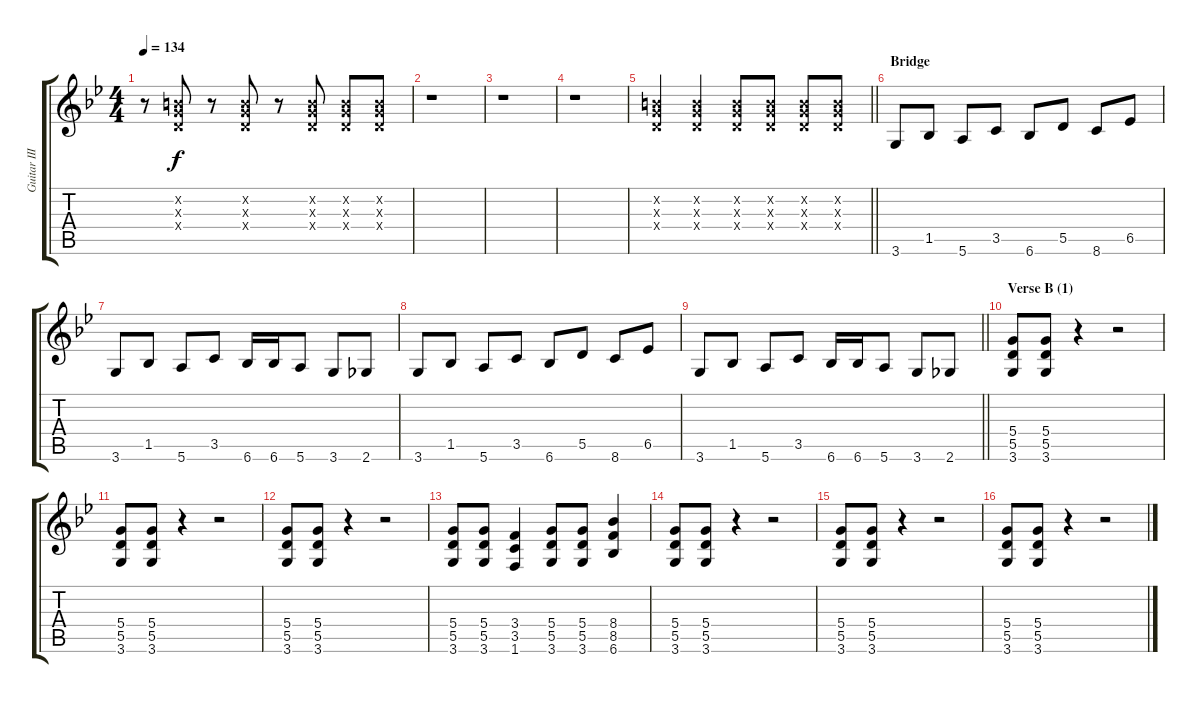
\track ("Guitar III" "Guitar III") {instrument distortionguitar}
\staff {score tabs}
\tuning (E4 B3 G3 D3 A2 E2) {hide}
\ts (4 4)
\tempo 134
\clef g2
\ks gminor
r.8{dy f} (0.2{x} 0.3{x} 0.4{x}).8 r.8 (0.2{x} 0.3{x} 0.4{x}).8 r.8 (0.2{x} 0.3{x} 0.4{x}).8 (0.2{x} 0.3{x} 0.4{x}).8 (0.2{x} 0.3{x} 0.4{x}).8 |
r.1 |
r.1 |
r.1 |
\barLineRight lightlight
(0.2{x} 0.3{x} 0.4{x}).4 (0.2{x} 0.3{x} 0.4{x}).4 (0.2{x} 0.3{x} 0.4{x}).8 (0.2{x} 0.3{x} 0.4{x}).8 (0.2{x} 0.3{x} 0.4{x}).8 (0.2{x} 0.3{x} 0.4{x}).8 |
\section ("" "Bridge")
3.6.8 1.5.8 5.6.8 3.5.8 6.6.8 5.5.8 8.6.8 6.5.8 |
3.6.8 1.5.8 5.6.8 3.5.8 6.6.16 6.6.16 5.6.8 3.6.8 2.6.8 |
3.6.8 1.5.8 5.6.8 3.5.8 6.6.8 5.5.8 8.6.8 6.5.8 |
\barLineRight lightlight
3.6.8 1.5.8 5.6.8 3.5.8 6.6.16 6.6.16 5.6.8 3.6.8 2.6.8 |
\section ("" "Verse B (1)")
(5.4 5.5 3.6).8 (5.4 5.5 3.6).8 r.4 r.2 |
(5.4 5.5 3.6).8 (5.4 5.5 3.6).8 r.4 r.2 |
(5.4 5.5 3.6).8 (5.4 5.5 3.6).8 r.4 r.2 |
(5.4 5.5 3.6).8 (5.4 5.5 3.6).8 (3.4 3.5 1.6).4 (5.4 5.5 3.6).8 (5.4 5.5 3.6).8 (8.4 8.5 6.6).4 |
(5.4 5.5 3.6).8 (5.4 5.5 3.6).8 r.4 r.2 |
(5.4 5.5 3.6).8 (5.4 5.5 3.6).8 r.4 r.2 |
(5.4 5.5 3.6).8 (5.4 5.5 3.6).8 r.4 r.2
